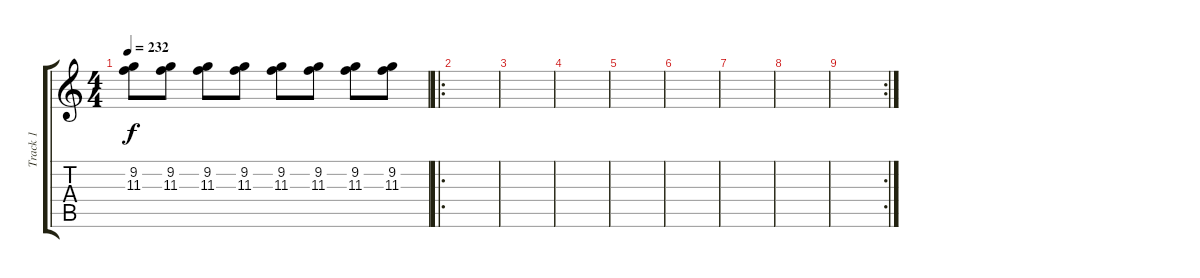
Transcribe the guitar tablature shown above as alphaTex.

\track ("Track 1" "Track 1") {instrument distortionguitar}
\staff {score tabs}
\tuning (Eb4 Bb3 Gb3 Db3 Ab2 Db2) {hide}
\ts (4 4)
\tempo 232
\clef g2
\ks c
(9.2 11.3).8{dy f} (9.2 11.3).8 (9.2 11.3).8 (9.2 11.3).8 (9.2 11.3).8 (9.2 11.3).8 (9.2 11.3).8 (9.2 11.3).8 |
\ro
|
|
|
|
|
|
|
\rc 2
